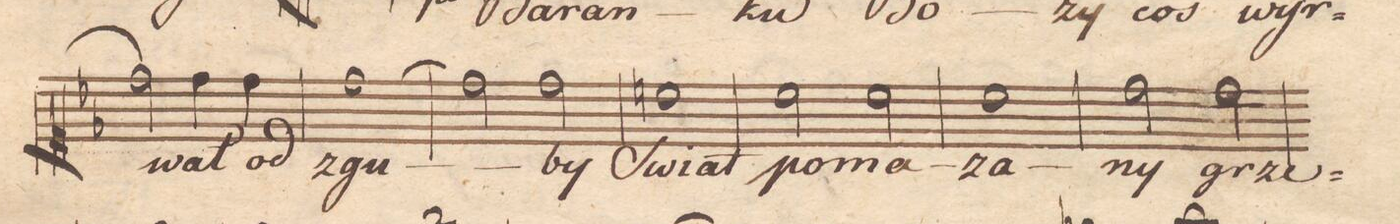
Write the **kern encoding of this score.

**kern	**text	**dynam
*I"Soprano.	*	*
*clefC1	*	*
*k[b-e-]	*	*
*met(c|)	*	*
*M2/2	*	*
2dd\]	.	.
4dd\	-wał	.
4dd\	od	.
=7	=7	=7
[1dd	zgu-	.
=8	=8	=8
2dd\]	.	.
2dd\	-by	.
=9	=9	=9
1ccn	Swiat	.
=10	=10	=10
2cc\	po-	.
2cc\	-ma-	.
=11	=11	=11
1cc	-za-	.
=12	=12	=12
2dd\	-ny	.
2dd\	grze-	.
=13	=13	=13
*-	*-	*-
